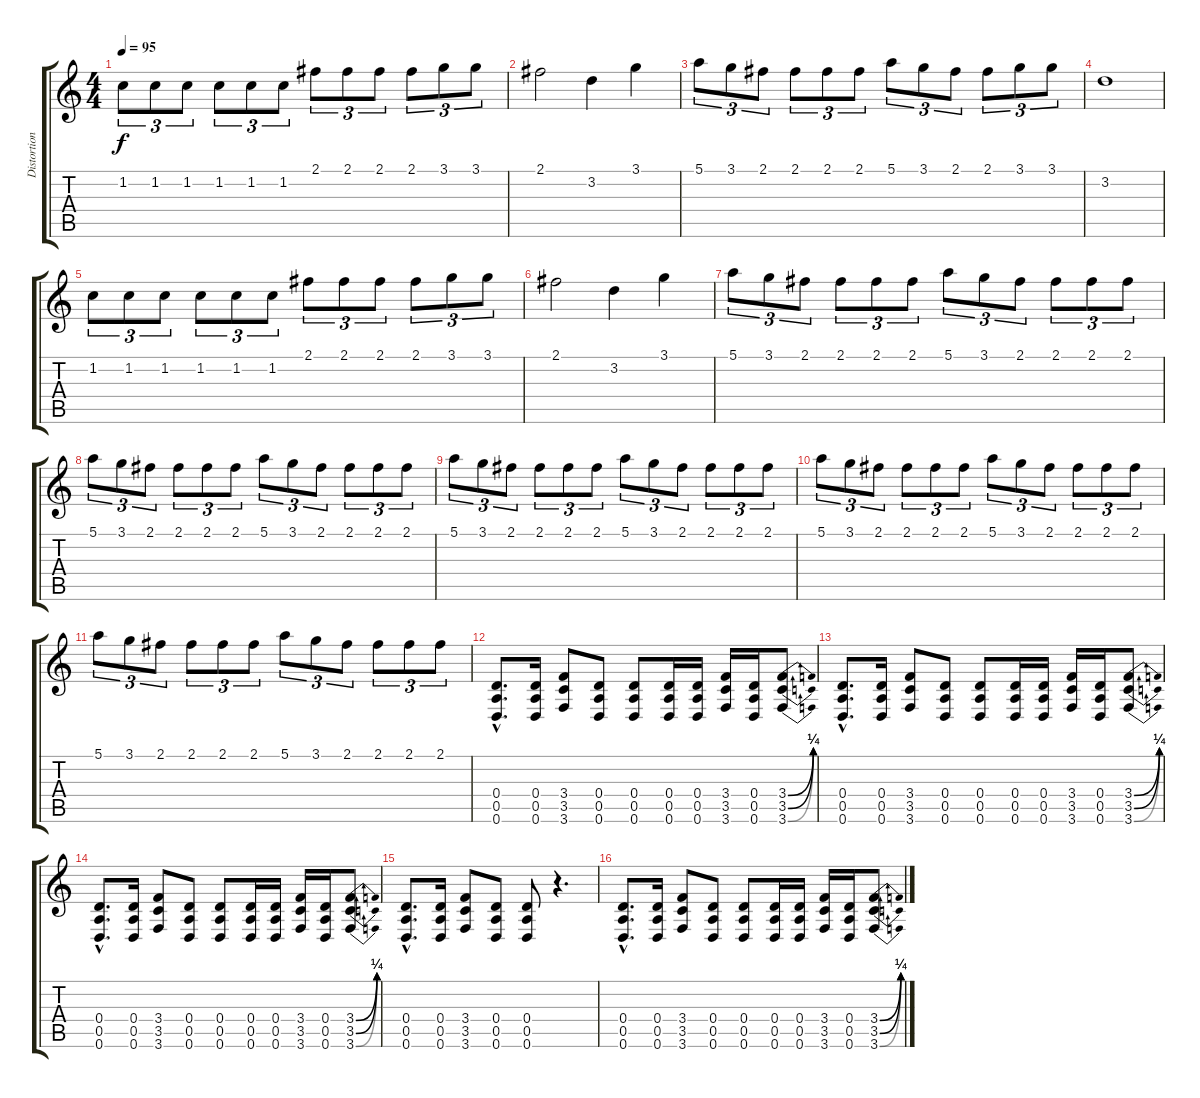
\track ("Distortion Guitar" "Distortion") {instrument distortionguitar}
\staff {score tabs}
\tuning (E4 B3 G3 D3 A2 D2) {hide}
\ts (4 4)
\tempo 95
\clef g2
\ks c
1.2.8{tu (3 2) dy f} 1.2.8{tu (3 2)} 1.2.8{tu (3 2)} 1.2.8{tu (3 2)} 1.2.8{tu (3 2)} 1.2.8{tu (3 2)} 2.1.8{tu (3 2)} 2.1.8{tu (3 2)} 2.1.8{tu (3 2)} 2.1.8{tu (3 2)} 3.1.8{tu (3 2)} 3.1.8{tu (3 2)} |
2.1.2 3.2.4 3.1.4 |
5.1.8{tu (3 2)} 3.1.8{tu (3 2)} 2.1.8{tu (3 2)} 2.1.8{tu (3 2)} 2.1.8{tu (3 2)} 2.1.8{tu (3 2)} 5.1.8{tu (3 2)} 3.1.8{tu (3 2)} 2.1.8{tu (3 2)} 2.1.8{tu (3 2)} 3.1.8{tu (3 2)} 3.1.8{tu (3 2)} |
3.2.1{volume 13} |
1.2.8{tu (3 2)} 1.2.8{tu (3 2)} 1.2.8{tu (3 2)} 1.2.8{tu (3 2)} 1.2.8{tu (3 2)} 1.2.8{tu (3 2)} 2.1.8{tu (3 2)} 2.1.8{tu (3 2)} 2.1.8{tu (3 2)} 2.1.8{tu (3 2)} 3.1.8{tu (3 2)} 3.1.8{tu (3 2)} |
2.1.2 3.2.4 3.1.4 |
5.1.8{tu (3 2)} 3.1.8{tu (3 2)} 2.1.8{tu (3 2)} 2.1.8{tu (3 2)} 2.1.8{tu (3 2)} 2.1.8{tu (3 2)} 5.1.8{tu (3 2)} 3.1.8{tu (3 2)} 2.1.8{tu (3 2)} 2.1.8{tu (3 2)} 2.1.8{tu (3 2)} 2.1.8{tu (3 2)} |
5.1.8{tu (3 2)} 3.1.8{tu (3 2)} 2.1.8{tu (3 2)} 2.1.8{tu (3 2)} 2.1.8{tu (3 2)} 2.1.8{tu (3 2)} 5.1.8{tu (3 2)} 3.1.8{tu (3 2)} 2.1.8{tu (3 2)} 2.1.8{tu (3 2)} 2.1.8{tu (3 2)} 2.1.8{tu (3 2)} |
5.1.8{tu (3 2)} 3.1.8{tu (3 2)} 2.1.8{tu (3 2)} 2.1.8{tu (3 2)} 2.1.8{tu (3 2)} 2.1.8{tu (3 2)} 5.1.8{tu (3 2)} 3.1.8{tu (3 2)} 2.1.8{tu (3 2)} 2.1.8{tu (3 2)} 2.1.8{tu (3 2)} 2.1.8{tu (3 2)} |
5.1.8{tu (3 2)} 3.1.8{tu (3 2)} 2.1.8{tu (3 2)} 2.1.8{tu (3 2)} 2.1.8{tu (3 2)} 2.1.8{tu (3 2)} 5.1.8{tu (3 2)} 3.1.8{tu (3 2)} 2.1.8{tu (3 2)} 2.1.8{tu (3 2)} 2.1.8{tu (3 2)} 2.1.8{tu (3 2)} |
5.1.8{tu (3 2)} 3.1.8{tu (3 2)} 2.1.8{tu (3 2)} 2.1.8{tu (3 2)} 2.1.8{tu (3 2)} 2.1.8{tu (3 2)} 5.1.8{tu (3 2)} 3.1.8{tu (3 2)} 2.1.8{tu (3 2)} 2.1.8{tu (3 2)} 2.1.8{tu (3 2)} 2.1.8{tu (3 2)} |
(0.4{hac} 0.5{hac} 0.6{hac}).8{d volume 16} (0.4 0.5 0.6).16 (3.4 3.5 3.6).8 (0.4 0.5 0.6).8 (0.4 0.5 0.6).8 (0.4 0.5 0.6).16 (0.4 0.5 0.6).16 (3.4 3.5 3.6).16 (0.4 0.5 0.6).16 (3.4{be (bend 0 0 60 1)} 3.5{be (bend 0 0 60 1)} 3.6{be (bend 0 0 60 1)}).8 |
(0.4{hac} 0.5{hac} 0.6{hac}).8{d volume 16} (0.4 0.5 0.6).16 (3.4 3.5 3.6).8 (0.4 0.5 0.6).8 (0.4 0.5 0.6).8 (0.4 0.5 0.6).16 (0.4 0.5 0.6).16 (3.4 3.5 3.6).16 (0.4 0.5 0.6).16 (3.4{be (bend 0 0 60 1)} 3.5{be (bend 0 0 60 1)} 3.6{be (bend 0 0 60 1)}).8 |
(0.4{hac} 0.5{hac} 0.6{hac}).8{d volume 16} (0.4 0.5 0.6).16 (3.4 3.5 3.6).8 (0.4 0.5 0.6).8 (0.4 0.5 0.6).8 (0.4 0.5 0.6).16 (0.4 0.5 0.6).16 (3.4 3.5 3.6).16 (0.4 0.5 0.6).16 (3.4{be (bend 0 0 60 1)} 3.5{be (bend 0 0 60 1)} 3.6{be (bend 0 0 60 1)}).8 |
(0.4{hac} 0.5{hac} 0.6{hac}).8{d volume 16} (0.4 0.5 0.6).16 (3.4 3.5 3.6).8 (0.4 0.5 0.6).8 (0.4 0.5 0.6).8 r.4{d} |
(0.4{hac} 0.5{hac} 0.6{hac}).8{d volume 16} (0.4 0.5 0.6).16 (3.4 3.5 3.6).8 (0.4 0.5 0.6).8 (0.4 0.5 0.6).8 (0.4 0.5 0.6).16 (0.4 0.5 0.6).16 (3.4 3.5 3.6).16 (0.4 0.5 0.6).16 (3.4{be (bend 0 0 60 1)} 3.5{be (bend 0 0 60 1)} 3.6{be (bend 0 0 60 1)}).8
